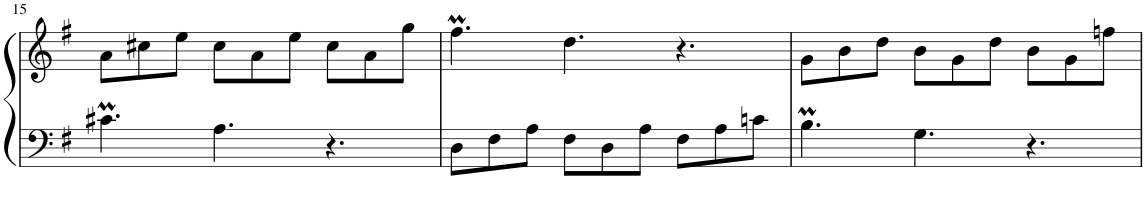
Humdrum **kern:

**kern	**kern
*part1	*part1
*staff2	*staff1
*I"Piano	*
*I'Pno.	*
!!LO:PB:g=z
*clefF4	*clefG2
*k[f#]	*k[f#]
*M9/8	*M9/8
=15	=15
4.c#Xm\	8a\L
.	8cc#X\
.	8ee\J
4.A\	8cc#\L
.	8a\
.	8ee\J
4.r	8cc#\L
.	8a\
.	8gg\J
=16	=16
8D\L	4.ff#m\
8F#\	.
8A\J	.
8F#\L	4.dd\
8D\	.
8A\J	.
8F#\L	4.r
8A\	.
8cn\J	.
=17	=17
4.Bm\	8g\L
.	8b\
.	8dd\J
4.G\	8b\L
.	8g\
.	8dd\J
4.r	8b\L
.	8g\
.	8ffn\J
=	=
*-	*-
